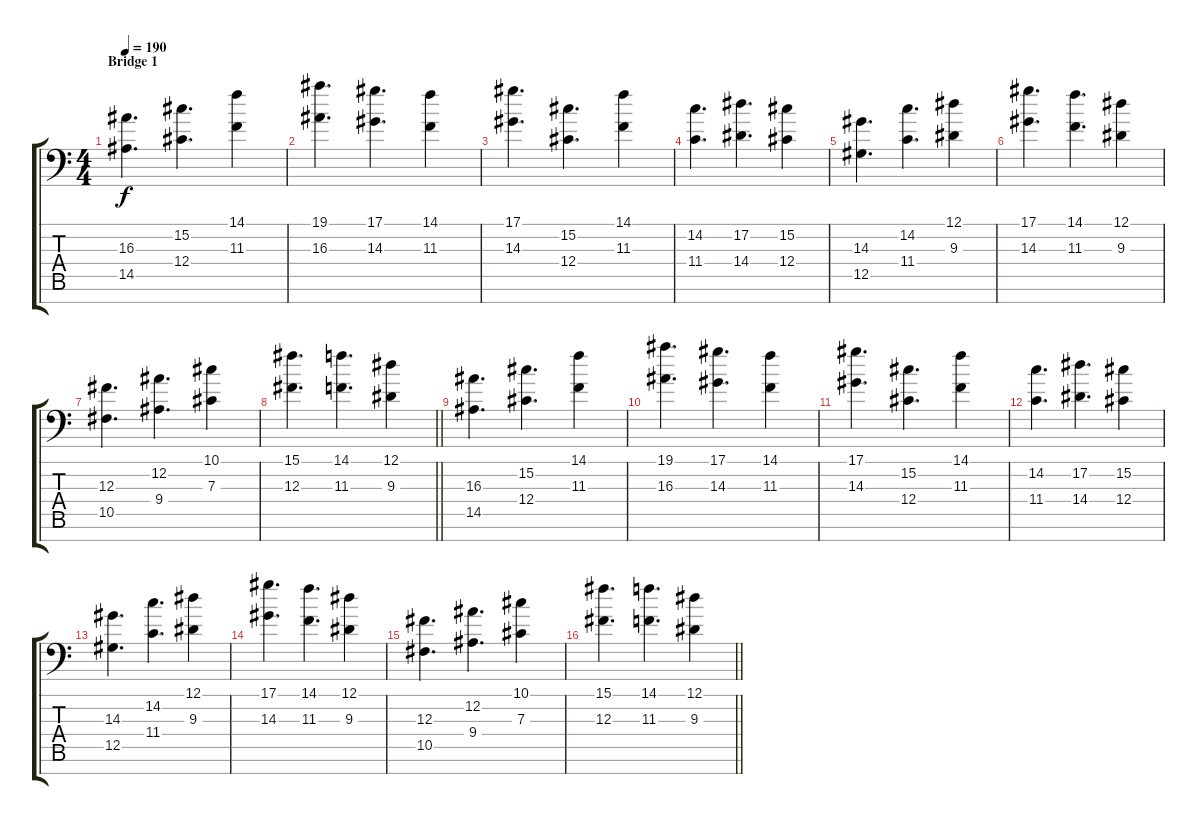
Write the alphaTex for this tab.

\track "" {instrument acousticgrandpiano}
\staff {score tabs}
\tuning (Eb4 Bb3 Gb3 Db3 Ab2 Eb2 Bb1) {hide}
\ts (4 4)
\section ("" "Bridge 1")
\tempo 190
\clef f4
\ks c
(16.3 14.5).4{d dy f volume 13} (15.2 12.4).4{d} (14.1 11.3).4 |
(19.1 16.3).4{d} (17.1 14.3).4{d} (14.1 11.3).4 |
(17.1 14.3).4{d} (15.2 12.4).4{d} (14.1 11.3).4 |
(14.2 11.4).4{d} (17.2 14.4).4{d} (15.2 12.4).4 |
(14.3 12.5).4{d} (14.2 11.4).4{d} (12.1 9.3).4 |
(17.1 14.3).4{d} (14.1 11.3).4{d} (12.1 9.3).4 |
(12.3 10.5).4{d} (12.2 9.4).4{d} (10.1 7.3).4 |
\barLineRight lightlight
(15.1 12.3).4{d} (14.1 11.3).4{d} (12.1 9.3).4 |
(16.3 14.5).4{d} (15.2 12.4).4{d} (14.1 11.3).4 |
(19.1 16.3).4{d} (17.1 14.3).4{d} (14.1 11.3).4 |
(17.1 14.3).4{d} (15.2 12.4).4{d} (14.1 11.3).4 |
(14.2 11.4).4{d} (17.2 14.4).4{d} (15.2 12.4).4 |
(14.3 12.5).4{d} (14.2 11.4).4{d} (12.1 9.3).4 |
(17.1 14.3).4{d} (14.1 11.3).4{d} (12.1 9.3).4 |
(12.3 10.5).4{d} (12.2 9.4).4{d} (10.1 7.3).4 |
\barLineRight lightlight
(15.1 12.3).4{d} (14.1 11.3).4{d} (12.1 9.3).4
